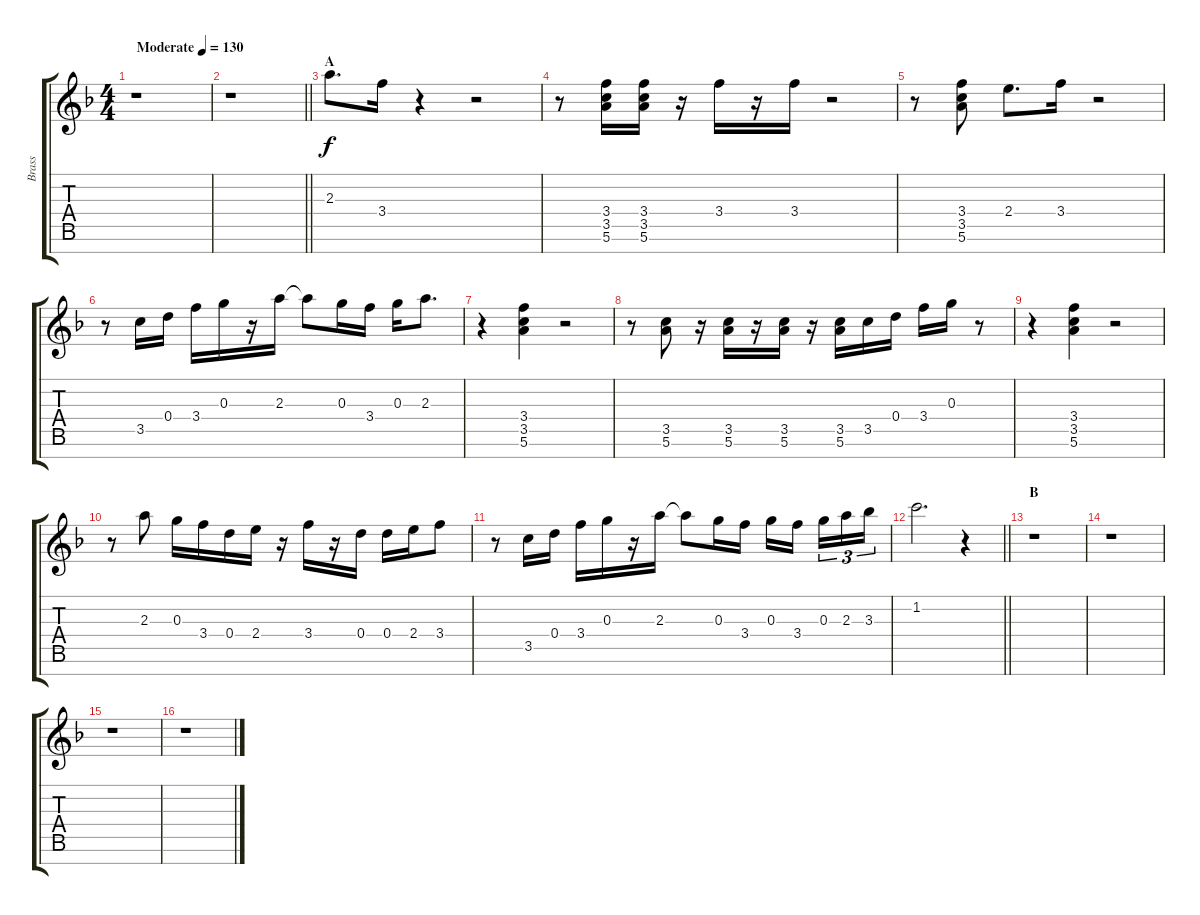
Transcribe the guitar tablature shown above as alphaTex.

\track ("Brass" "Brass") {instrument brasssection}
\staff {score tabs}
\tuning (E6 B5 G5 D5 A4 E4 B3) {hide}
\ts (4 4)
\tempo (130 "Moderate")
\clef g2
\ks f
r.1{dy f instrument brasssection} |
\barLineRight lightlight
r.1 |
\section ("" "A")
2.3.8{d} 3.4.16 r.4 r.2 |
r.8 (3.4 3.5 5.6).16 (3.4 3.5 5.6).16 r.16 3.4.16 r.16 3.4.16 r.2 |
r.8 (3.4 3.5 5.6).8 2.4.8{d} 3.4.16 r.2 |
r.8 3.5.16 0.4.16 3.4.16 0.3.16 r.16 2.3.16 2.3{t}.8 0.3.16 3.4.16 0.3.16 2.3.8{d} |
r.4 (3.4 3.5 5.6).4 r.2 |
r.8 (3.5 5.6).8 r.16 (3.5 5.6).16 r.16 (3.5 5.6).16 r.16 (3.5 5.6).16 3.5.16 0.4.16 3.4.16 0.3.16 r.8 |
r.4 (3.4 3.5 5.6).4 r.2 |
r.8 2.3.8 0.3.16 3.4.16 0.4.16 2.4.16 r.16 3.4.16 r.16 0.4.16 0.4.16 2.4.16 3.4.8 |
r.8 3.5.16 0.4.16 3.4.16 0.3.16 r.16 2.3.16 2.3{t}.8 0.3.16 3.4.16 0.3.16 3.4.16{beam splitsecondary} 0.3.16{tu (3 2)} 2.3.16{tu (3 2)} 3.3.16{tu (3 2)} |
\barLineRight lightlight
1.2.2{d} r.4 |
\section ("" "B")
r.1 |
r.1 |
r.1 |
r.1
